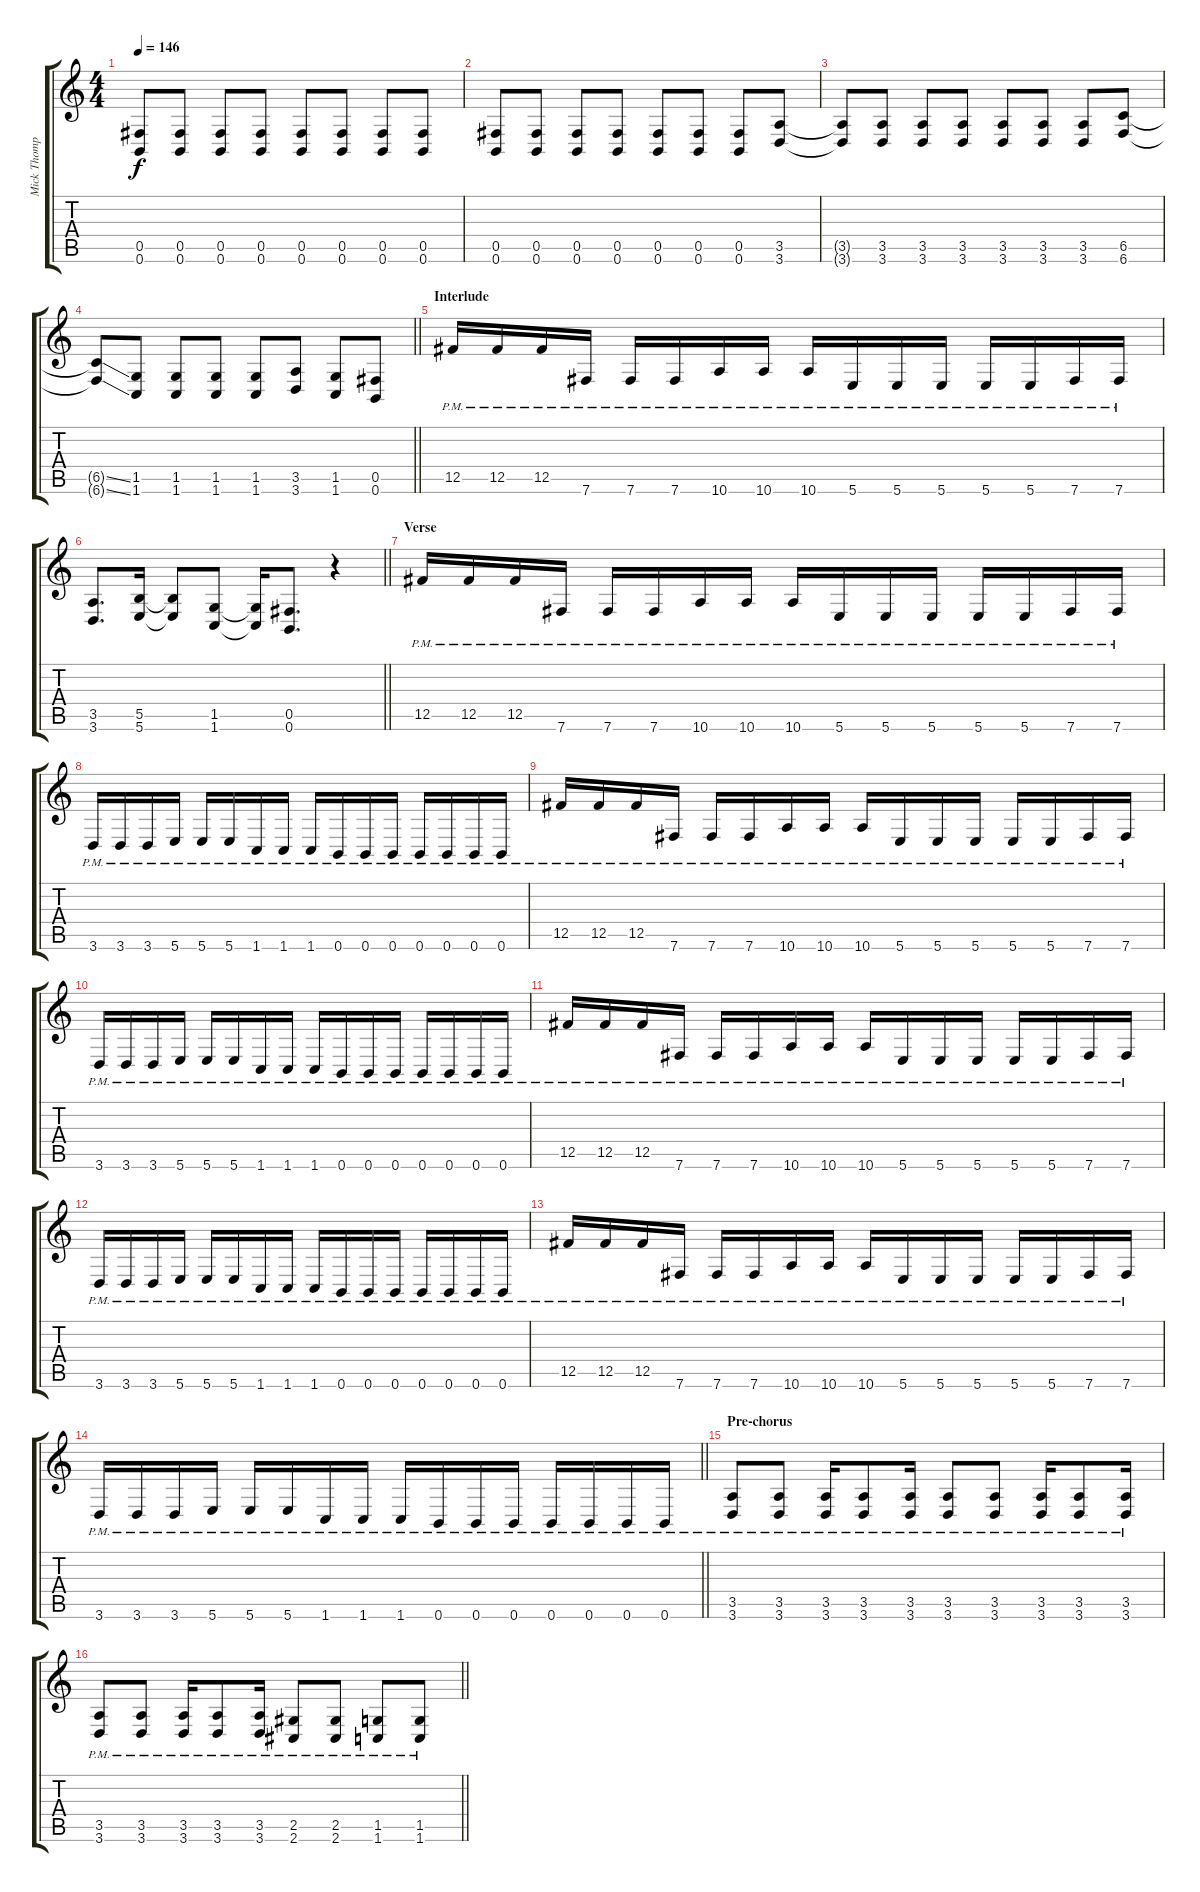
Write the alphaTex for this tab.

\track ("Mick Thompson" "Mick Thomp") {instrument distortionguitar}
\staff {score tabs}
\tuning (Db4 Ab3 E3 B2 Gb2 B1) {hide}
\ts (4 4)
\tempo 146
\clef g2
\ks c
(0.5 0.6).8{dy f} (0.5 0.6).8 (0.5 0.6).8 (0.5 0.6).8 (0.5 0.6).8 (0.5 0.6).8 (0.5 0.6).8 (0.5 0.6).8 |
(0.5 0.6).8 (0.5 0.6).8 (0.5 0.6).8 (0.5 0.6).8 (0.5 0.6).8 (0.5 0.6).8 (0.5 0.6).8 (3.5 3.6).8 |
(3.5{t} 3.6{t}).8 (3.5 3.6).8 (3.5 3.6).8 (3.5 3.6).8 (3.5 3.6).8 (3.5 3.6).8 (3.5 3.6).8 (6.5 6.6).8 |
\barLineRight lightlight
(6.5{ss t} 6.6{ss t}).8 (1.5 1.6).8 (1.5 1.6).8 (1.5 1.6).8 (1.5 1.6).8 (3.5 3.6).8 (1.5 1.6).8 (0.5 0.6).8 |
\section ("" "Interlude")
12.5{pm}.16 12.5{pm}.16 12.5{pm}.16 7.6{pm}.16 7.6{pm}.16 7.6{pm}.16 10.6{pm}.16 10.6{pm}.16 10.6{pm}.16 5.6{pm}.16 5.6{pm}.16 5.6{pm}.16 5.6{pm}.16 5.6{pm}.16 7.6{pm}.16 7.6{pm}.16 |
\barLineRight lightlight
(3.5 3.6).8{d} (5.5 5.6).16 (5.5{t} 5.6{t}).8 (1.5 1.6).8 (1.5{t} 1.6{t}).16 (0.5 0.6).8{d} r.4 |
\section ("" "Verse")
12.5{pm}.16 12.5{pm}.16 12.5{pm}.16 7.6{pm}.16 7.6{pm}.16 7.6{pm}.16 10.6{pm}.16 10.6{pm}.16 10.6{pm}.16 5.6{pm}.16 5.6{pm}.16 5.6{pm}.16 5.6{pm}.16 5.6{pm}.16 7.6{pm}.16 7.6{pm}.16 |
3.6{pm}.16 3.6{pm}.16 3.6{pm}.16 5.6{pm}.16 5.6{pm}.16 5.6{pm}.16 1.6{pm}.16 1.6{pm}.16 1.6{pm}.16 0.6{pm}.16 0.6{pm}.16 0.6{pm}.16 0.6{pm}.16 0.6{pm}.16 0.6{pm}.16 0.6{pm}.16 |
12.5{pm}.16 12.5{pm}.16 12.5{pm}.16 7.6{pm}.16 7.6{pm}.16 7.6{pm}.16 10.6{pm}.16 10.6{pm}.16 10.6{pm}.16 5.6{pm}.16 5.6{pm}.16 5.6{pm}.16 5.6{pm}.16 5.6{pm}.16 7.6{pm}.16 7.6{pm}.16 |
3.6{pm}.16 3.6{pm}.16 3.6{pm}.16 5.6{pm}.16 5.6{pm}.16 5.6{pm}.16 1.6{pm}.16 1.6{pm}.16 1.6{pm}.16 0.6{pm}.16 0.6{pm}.16 0.6{pm}.16 0.6{pm}.16 0.6{pm}.16 0.6{pm}.16 0.6{pm}.16 |
12.5{pm}.16 12.5{pm}.16 12.5{pm}.16 7.6{pm}.16 7.6{pm}.16 7.6{pm}.16 10.6{pm}.16 10.6{pm}.16 10.6{pm}.16 5.6{pm}.16 5.6{pm}.16 5.6{pm}.16 5.6{pm}.16 5.6{pm}.16 7.6{pm}.16 7.6{pm}.16 |
3.6{pm}.16 3.6{pm}.16 3.6{pm}.16 5.6{pm}.16 5.6{pm}.16 5.6{pm}.16 1.6{pm}.16 1.6{pm}.16 1.6{pm}.16 0.6{pm}.16 0.6{pm}.16 0.6{pm}.16 0.6{pm}.16 0.6{pm}.16 0.6{pm}.16 0.6{pm}.16 |
12.5{pm}.16 12.5{pm}.16 12.5{pm}.16 7.6{pm}.16 7.6{pm}.16 7.6{pm}.16 10.6{pm}.16 10.6{pm}.16 10.6{pm}.16 5.6{pm}.16 5.6{pm}.16 5.6{pm}.16 5.6{pm}.16 5.6{pm}.16 7.6{pm}.16 7.6{pm}.16 |
\barLineRight lightlight
3.6{pm}.16 3.6{pm}.16 3.6{pm}.16 5.6{pm}.16 5.6{pm}.16 5.6{pm}.16 1.6{pm}.16 1.6{pm}.16 1.6{pm}.16 0.6{pm}.16 0.6{pm}.16 0.6{pm}.16 0.6{pm}.16 0.6{pm}.16 0.6{pm}.16 0.6{pm}.16 |
\section ("" "Pre-chorus")
(3.5{pm} 3.6{pm}).8 (3.5{pm} 3.6{pm}).8 (3.5{pm} 3.6{pm}).16 (3.5{pm} 3.6{pm}).8 (3.5{pm} 3.6{pm}).16 (3.5{pm} 3.6{pm}).8 (3.5{pm} 3.6{pm}).8 (3.5{pm} 3.6{pm}).16 (3.5{pm} 3.6{pm}).8 (3.5{pm} 3.6{pm}).16 |
\barLineRight lightlight
(3.5{pm} 3.6{pm}).8 (3.5{pm} 3.6{pm}).8 (3.5{pm} 3.6{pm}).16 (3.5{pm} 3.6{pm}).8 (3.5{pm} 3.6{pm}).16 (2.5{pm} 2.6{pm}).8 (2.5{pm} 2.6{pm}).8 (1.5{pm} 1.6{pm}).8 (1.5{pm} 1.6{pm}).8
